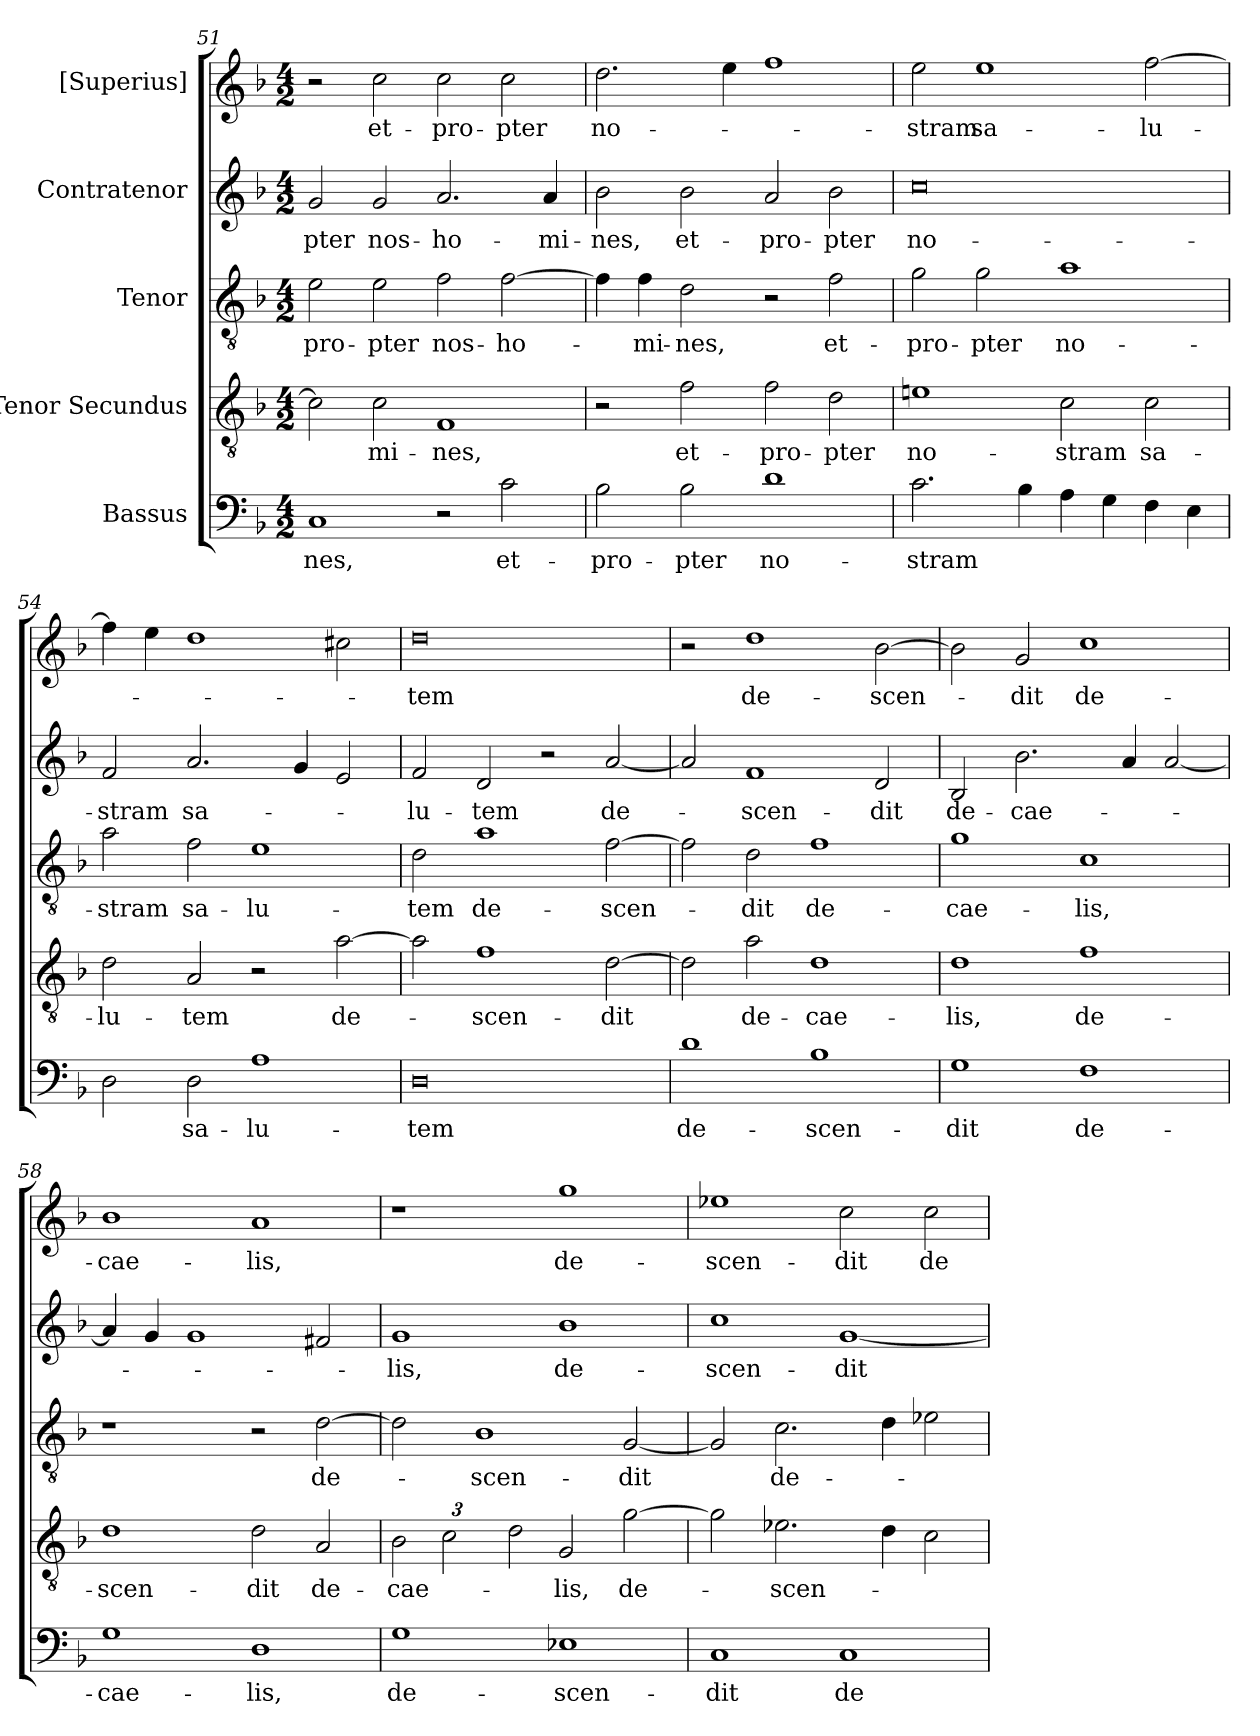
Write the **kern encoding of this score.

**kern	**text	**kern	**text	**kern	**text	**kern	**text	**kern	**text
*part5	*part5	*part4	*part4	*part3	*part3	*part2	*part2	*part1	*part1
*staff5	*staff5	*staff4	*staff4	*staff3	*staff3	*staff2	*staff2	*staff1	*staff1
*I"Bassus	*	*I"Tenor Secundus	*	*I"Tenor	*	*I"Contratenor	*	*I"[Superius]	*
*clefF4	*	*clefGv2	*	*clefGv2	*	*clefG2	*	*clefG2	*
*k[b-]	*	*k[b-]	*	*k[b-]	*	*k[b-]	*	*k[b-]	*
*M4/2	*	*M4/2	*	*M4/2	*	*M4/2	*	*M4/2	*
=51	=51	=51	=51	=51	=51	=51	=51	=51	=51
1C/	-nes,	2c\]	.	2e\	pro-	2g/	-pter	2r	.
.	.	2c\	-mi-	2e\	-pter	2g/	nos-	2cc\	et-
2r	.	1F/	-nes,	2f\	nos-	2.a/	ho-	2cc\	pro-
2c\	et-	.	.	[2f\	ho-	.	.	2cc\	-pter
.	.	.	.	.	.	4a/	-mi-	.	.
=52	=52	=52	=52	=52	=52	=52	=52	=52	=52
2B-\	pro-	2r	.	4f\]	.	2b-\	-nes,	2.dd\	no-
.	.	.	.	4f\	-mi-	.	.	.	.
2B-\	-pter	2f\	et-	2d\	-nes,	2b-\	et-	.	.
.	.	.	.	.	.	.	.	4ee\	.
1d\	no-	2f\	pro-	2r	.	2a/	pro-	1ff\	.
.	.	2d\	-pter	2f\	et-	2b-\	-pter	.	.
=53	=53	=53	=53	=53	=53	=53	=53	=53	=53
2.c\	-stram	1en\	no-	2g\	pro-	0cc\	no-	2ee\	-stram
.	.	.	.	2g\	-pter	.	.	1ee\	sa-
4B-\	.	.	.	.	.	.	.	.	.
4A\	.	2c\	-stram	1a\	no-	.	.	.	.
4G\	.	.	.	.	.	.	.	.	.
4F\	.	2c\	sa-	.	.	.	.	[2ff\	-lu-
4E\	.	.	.	.	.	.	.	.	.
=54	=54	=54	=54	=54	=54	=54	=54	=54	=54
2D\	.	2d\	-lu-	2a\	-stram	2f/	-stram	4ff\]	.
.	.	.	.	.	.	.	.	4ee\	.
2D\	sa-	2A/	-tem	2f\	sa-	2.a/	sa-	1dd\	.
1A\	-lu-	2r	.	1e\	-lu-	.	.	.	.
.	.	.	.	.	.	4g/	.	.	.
.	.	[2a\	de-	.	.	2e/	.	2cc#X\	.
=55	=55	=55	=55	=55	=55	=55	=55	=55	=55
0D\	-tem	2a\]	.	2d\	-tem	2f/	-lu-	0dd\	-tem
.	.	1f\	-scen-	1a\	de-	2d/	-tem	.	.
.	.	.	.	.	.	2r	.	.	.
.	.	[2d\	-dit	[2f\	-scen-	[2a/	de-	.	.
=56	=56	=56	=56	=56	=56	=56	=56	=56	=56
1d\	de-	2d\]	.	2f\]	.	2a/]	.	2r	.
.	.	2a\	de-	2d\	-dit	1f/	-scen-	1dd\	de-
1B-\	-scen-	1d\	cae-	1f\	de-	.	.	.	.
.	.	.	.	.	.	2d/	-dit	[2b-\	-scen-
=57	=57	=57	=57	=57	=57	=57	=57	=57	=57
1G\	-dit	1d\	-lis,	1g\	cae-	2B-/	de-	2b-\]	.
.	.	.	.	.	.	2.b-\	cae-	2g/	-dit
1F\	de-	1f\	de-	1c\	-lis,	.	.	1cc\	de-
.	.	.	.	.	.	4a/	.	.	.
.	.	.	.	.	.	[2a/	.	.	.
=58	=58	=58	=58	=58	=58	=58	=58	=58	=58
1G\	cae-	1d\	-scen-	1r	.	4a/]	.	1b-\	cae-
.	.	.	.	.	.	4g/	.	.	.
.	.	.	.	.	.	1g/	.	.	.
1D\	-lis,	2d\	-dit	2r	.	.	.	1a/	-lis,
.	.	2A/	de-	[2d\	de-	2f#X/	.	.	.
=59	=59	=59	=59	=59	=59	=59	=59	=59	=59
*	*	*Xbrackettup	*	*	*	*	*	*	*
1G\	de-	3B-\	cae-	2d\]	.	1g/	-lis,	1r	.
.	.	3c\	.	.	.	.	.	.	.
.	.	.	.	1B-\	-scen-	.	.	.	.
.	.	3d\	.	.	.	.	.	.	.
1E-X\	-scen-	2G/	-lis,	.	.	1b-\	de-	1gg\	de-
.	.	[2g\	de-	[2G/	-dit	.	.	.	.
=60	=60	=60	=60	=60	=60	=60	=60	=60	=60
1C/	-dit	2g\]	.	2G/]	.	1cc\	-scen-	1ee-X\	-scen-
.	.	2.e-X\	-scen-	2.c\	de-	.	.	.	.
1C/	de-	.	.	.	.	[1g/	-dit	2cc\	-dit
.	.	4d\	.	4d\	.	.	.	.	.
.	.	2c\	.	2e-X\	.	.	.	2cc\	de-
=	=	=	=	=	=	=	=	=	=
*-	*-	*-	*-	*-	*-	*-	*-	*-	*-
